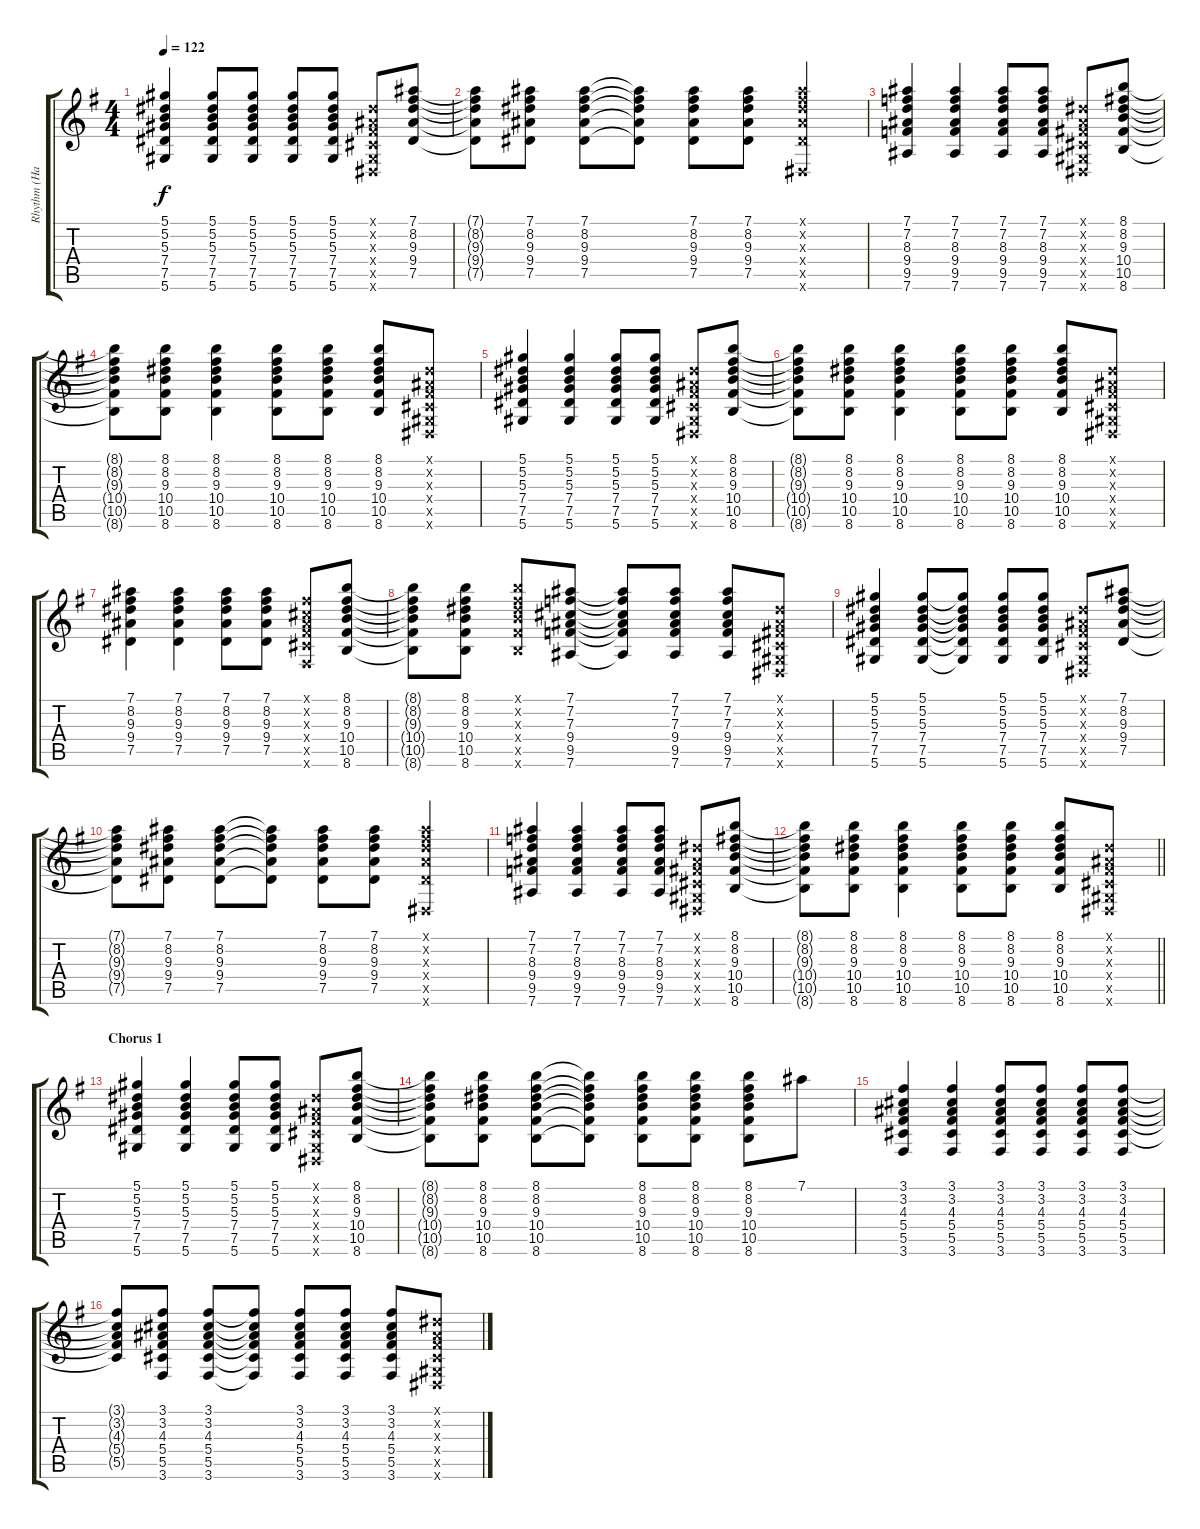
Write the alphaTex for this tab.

\track ("Rhythm (Half Down)" "Rhythm (Ha") {instrument acousticguitarsteel}
\staff {score tabs}
\tuning (Eb4 Bb3 Gb3 Db3 Ab2 Eb2) {hide}
\ts (4 4)
\tempo 122
\clef g2
\ks eminor
(5.1 5.2 5.3 7.4 7.5 5.6).4{dy f} (5.1 5.2 5.3 7.4 7.5 5.6).8 (5.1 5.2 5.3 7.4 7.5 5.6).8 (5.1 5.2 5.3 7.4 7.5 5.6).8 (5.1 5.2 5.3 7.4 7.5 5.6).8 (0.1{x} 0.2{x} 0.3{x} 0.4{x} 0.5{x} 0.6{x}).8 (7.1 8.2 9.3 9.4 7.5).8 |
(7.1{t} 8.2{t} 9.3{t} 9.4{t} 7.5{t}).8 (7.1 8.2 9.3 9.4 7.5).8 (7.1 8.2 9.3 9.4 7.5).8 (7.1{t} 8.2{t} 9.3{t} 9.4{t} 7.5{t}).8 (7.1 8.2 9.3 9.4 7.5).8 (7.1 8.2 9.3 9.4 7.5).8 (7.1{x} 8.2{x} 9.3{x} 9.4{x} 7.5{x} 0.6{x}).4 |
(7.1 7.2 8.3 9.4 9.5 7.6).4 (7.1 7.2 8.3 9.4 9.5 7.6).4 (7.1 7.2 8.3 9.4 9.5 7.6).8 (7.1 7.2 8.3 9.4 9.5 7.6).8 (0.1{x} 0.2{x} 0.3{x} 0.4{x} 0.5{x} 0.6{x}).8 (8.1 8.2 9.3 10.4 10.5 8.6).8 |
(8.1{t} 8.2{t} 9.3{t} 10.4{t} 10.5{t} 8.6{t}).8 (8.1 8.2 9.3 10.4 10.5 8.6).8 (8.1 8.2 9.3 10.4 10.5 8.6).4 (8.1 8.2 9.3 10.4 10.5 8.6).8 (8.1 8.2 9.3 10.4 10.5 8.6).8 (8.1 8.2 9.3 10.4 10.5 8.6).8 (0.1{x} 0.2{x} 0.3{x} 0.4{x} 0.5{x} 0.6{x}).8 |
(5.1 5.2 5.3 7.4 7.5 5.6).4 (5.1 5.2 5.3 7.4 7.5 5.6).4 (5.1 5.2 5.3 7.4 7.5 5.6).8 (5.1 5.2 5.3 7.4 7.5 5.6).8 (0.1{x} 0.2{x} 0.3{x} 0.4{x} 0.5{x} 0.6{x}).8 (8.1 8.2 9.3 10.4 10.5 8.6).8 |
(8.1{t} 8.2{t} 9.3{t} 10.4{t} 10.5{t} 8.6{t}).8 (8.1 8.2 9.3 10.4 10.5 8.6).8 (8.1 8.2 9.3 10.4 10.5 8.6).4 (8.1 8.2 9.3 10.4 10.5 8.6).8 (8.1 8.2 9.3 10.4 10.5 8.6).8 (8.1 8.2 9.3 10.4 10.5 8.6).8 (0.1{x} 0.2{x} 0.3{x} 0.4{x} 0.5{x} 0.6{x}).8 |
(7.1 8.2 9.3 9.4 7.5).4 (7.1 8.2 9.3 9.4 7.5).4 (7.1 8.2 9.3 9.4 7.5).8 (7.1 8.2 9.3 9.4 7.5).8 (3.1{x} 3.2{x} 4.3{x} 5.4{x} 5.5{x} 3.6{x}).8 (8.1 8.2 9.3 10.4 10.5 8.6).8 |
(8.1{t} 8.2{t} 9.3{t} 10.4{t} 10.5{t} 8.6{t}).8 (8.1 8.2 9.3 10.4 10.5 8.6).8 (8.1{x} 8.2{x} 9.3{x} 10.4{x} 10.5{x} 8.6{x}).8 (7.1 7.2 7.3 9.4 9.5 7.6).8 (7.1{t} 7.2{t} 7.3{t} 9.4{t} 9.5{t} 7.6{t}).8 (7.1 7.2 7.3 9.4 9.5 7.6).8 (7.1 7.2 7.3 9.4 9.5 7.6).8 (0.1{x} 0.2{x} 0.3{x} 0.4{x} 0.5{x} 0.6{x}).8 |
(5.1 5.2 5.3 7.4 7.5 5.6).4 (5.1 5.2 5.3 7.4 7.5 5.6).8 (5.1{t} 5.2{t} 5.3{t} 7.4{t} 7.5{t} 5.6{t}).8 (5.1 5.2 5.3 7.4 7.5 5.6).8 (5.1 5.2 5.3 7.4 7.5 5.6).8 (0.1{x} 0.2{x} 0.3{x} 0.4{x} 0.5{x} 0.6{x}).8 (7.1 8.2 9.3 9.4 7.5).8 |
(7.1{t} 8.2{t} 9.3{t} 9.4{t} 7.5{t}).8 (7.1 8.2 9.3 9.4 7.5).8 (7.1 8.2 9.3 9.4 7.5).8 (7.1{t} 8.2{t} 9.3{t} 9.4{t} 7.5{t}).8 (7.1 8.2 9.3 9.4 7.5).8 (7.1 8.2 9.3 9.4 7.5).8 (7.1{x} 8.2{x} 9.3{x} 9.4{x} 7.5{x} 0.6{x}).4 |
(7.1 7.2 8.3 9.4 9.5 7.6).4 (7.1 7.2 8.3 9.4 9.5 7.6).4 (7.1 7.2 8.3 9.4 9.5 7.6).8 (7.1 7.2 8.3 9.4 9.5 7.6).8 (0.1{x} 0.2{x} 0.3{x} 0.4{x} 0.5{x} 0.6{x}).8 (8.1 8.2 9.3 10.4 10.5 8.6).8 |
\barLineRight lightlight
(8.1{t} 8.2{t} 9.3{t} 10.4{t} 10.5{t} 8.6{t}).8 (8.1 8.2 9.3 10.4 10.5 8.6).8 (8.1 8.2 9.3 10.4 10.5 8.6).4 (8.1 8.2 9.3 10.4 10.5 8.6).8 (8.1 8.2 9.3 10.4 10.5 8.6).8 (8.1 8.2 9.3 10.4 10.5 8.6).8 (0.1{x} 0.2{x} 0.3{x} 0.4{x} 0.5{x} 0.6{x}).8 |
\section ("" "Chorus 1")
(5.1 5.2 5.3 7.4 7.5 5.6).4 (5.1 5.2 5.3 7.4 7.5 5.6).4 (5.1 5.2 5.3 7.4 7.5 5.6).8 (5.1 5.2 5.3 7.4 7.5 5.6).8 (0.1{x} 0.2{x} 0.3{x} 0.4{x} 0.5{x} 0.6{x}).8 (8.1 8.2 9.3 10.4 10.5 8.6).8 |
(8.1{t} 8.2{t} 9.3{t} 10.4{t} 10.5{t} 8.6{t}).8 (8.1 8.2 9.3 10.4 10.5 8.6).8 (8.1 8.2 9.3 10.4 10.5 8.6).8 (8.1{t} 8.2{t} 9.3{t} 10.4{t} 10.5{t} 8.6{t}).8 (8.1 8.2 9.3 10.4 10.5 8.6).8 (8.1 8.2 9.3 10.4 10.5 8.6).8 (8.1 8.2 9.3 10.4 10.5 8.6).8 7.1.8 |
(3.1 3.2 4.3 5.4 5.5 3.6).4 (3.1 3.2 4.3 5.4 5.5 3.6).4 (3.1 3.2 4.3 5.4 5.5 3.6).8 (3.1 3.2 4.3 5.4 5.5 3.6).8 (3.1 3.2 4.3 5.4 5.5 3.6).8 (3.1 3.2 4.3 5.4 5.5 3.6).8 |
(3.1{t} 3.2{t} 4.3{t} 5.4{t} 5.5{t}).8 (3.1 3.2 4.3 5.4 5.5 3.6).8 (3.1 3.2 4.3 5.4 5.5 3.6).8 (3.1{t} 3.2{t} 4.3{t} 5.4{t} 5.5{t} 3.6{t}).8 (3.1 3.2 4.3 5.4 5.5 3.6).8 (3.1 3.2 4.3 5.4 5.5 3.6).8 (3.1 3.2 4.3 5.4 5.5 3.6).8 (0.1{x} 0.2{x} 0.3{x} 0.4{x} 0.5{x} 0.6{x}).8
